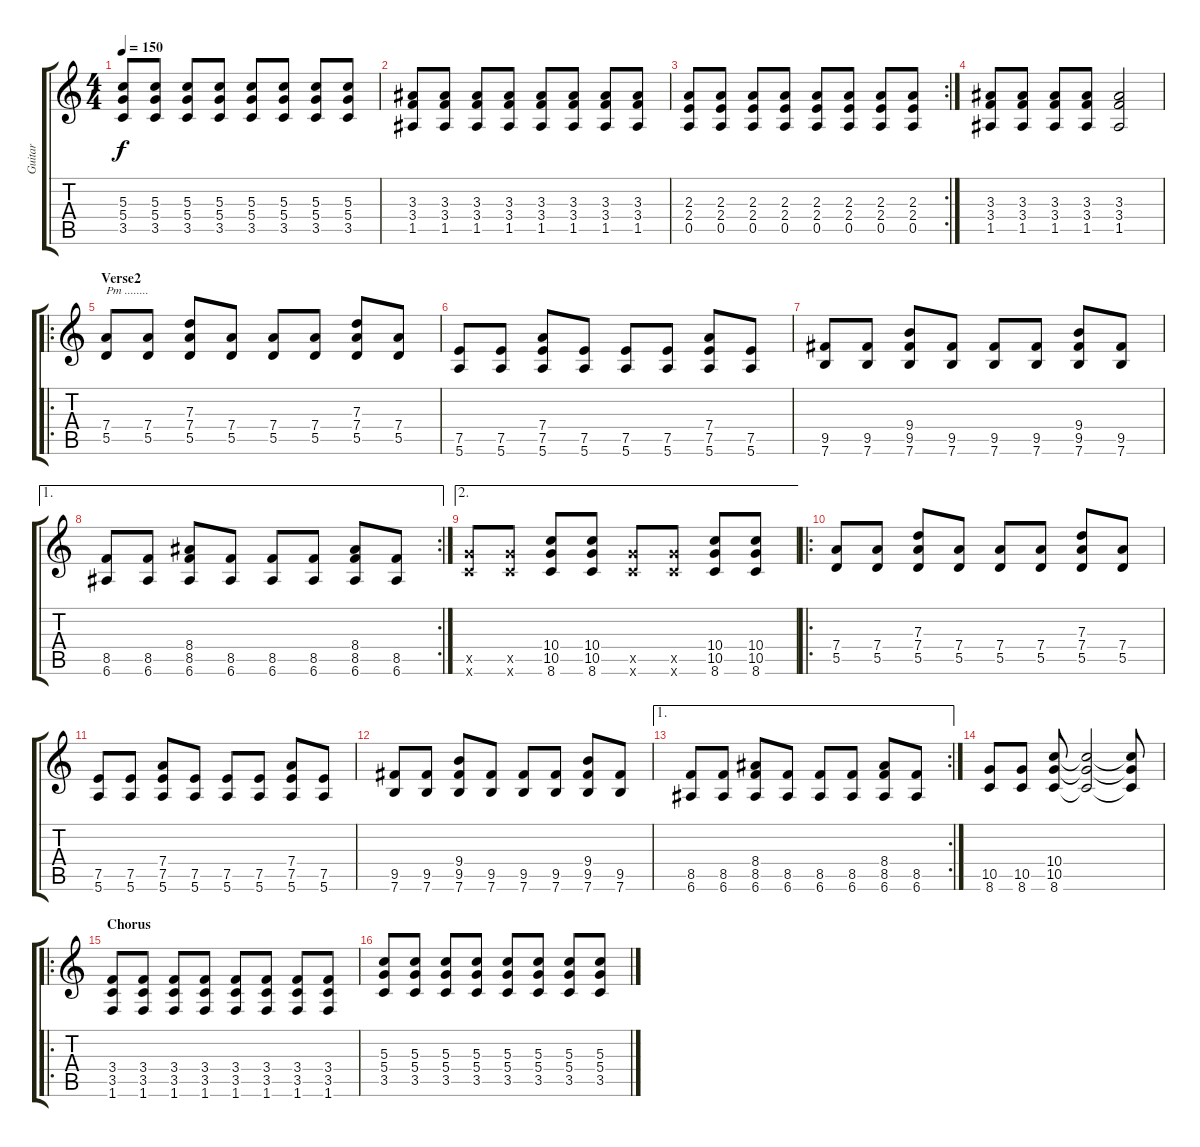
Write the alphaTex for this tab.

\track ("Guitar" "Guitar") {instrument overdrivenguitar}
\staff {score tabs}
\tuning (E4 B3 G3 D3 A2 E2) {hide}
\ts (4 4)
\tempo 150
\clef g2
\ks c
(5.3 5.4 3.5).8{dy f} (5.3 5.4 3.5).8 (5.3 5.4 3.5).8 (5.3 5.4 3.5).8 (5.3 5.4 3.5).8 (5.3 5.4 3.5).8 (5.3 5.4 3.5).8 (5.3 5.4 3.5).8 |
(3.3 3.4 1.5).8 (3.3 3.4 1.5).8 (3.3 3.4 1.5).8 (3.3 3.4 1.5).8 (3.3 3.4 1.5).8 (3.3 3.4 1.5).8 (3.3 3.4 1.5).8 (3.3 3.4 1.5).8 |
\rc 2
(2.3 2.4 0.5).8 (2.3 2.4 0.5).8 (2.3 2.4 0.5).8 (2.3 2.4 0.5).8 (2.3 2.4 0.5).8 (2.3 2.4 0.5).8 (2.3 2.4 0.5).8 (2.3 2.4 0.5).8 |
(3.3 3.4 1.5).8 (3.3 3.4 1.5).8 (3.3 3.4 1.5).8 (3.3 3.4 1.5).8 (3.3 3.4 1.5).2 |
\ro
\section ("" "Verse2")
(7.4 5.5).8{txt "Pm ........" instrument electricguitarmuted} (7.4 5.5).8 (7.3 7.4 5.5).8{instrument distortionguitar} (7.4 5.5).8{instrument electricguitarmuted} (7.4 5.5).8 (7.4 5.5).8 (7.3 7.4 5.5).8{instrument overdrivenguitar} (7.4 5.5).8{instrument electricguitarmuted} |
(7.5 5.6).8{instrument electricguitarmuted} (7.5 5.6).8 (7.4 7.5 5.6).8{instrument distortionguitar} (7.5 5.6).8{instrument electricguitarmuted} (7.5 5.6).8 (7.5 5.6).8 (7.4 7.5 5.6).8{instrument overdrivenguitar} (7.5 5.6).8{instrument electricguitarmuted} |
(9.5 7.6).8{instrument electricguitarmuted} (9.5 7.6).8 (9.4 9.5 7.6).8{instrument distortionguitar} (9.5 7.6).8{instrument electricguitarmuted} (9.5 7.6).8 (9.5 7.6).8 (9.4 9.5 7.6).8{instrument overdrivenguitar} (9.5 7.6).8{instrument electricguitarmuted} |
\ae 1
\rc 2
(8.5 6.6).8{instrument electricguitarmuted} (8.5 6.6).8 (8.4 8.5 6.6).8{instrument distortionguitar} (8.5 6.6).8{instrument electricguitarmuted} (8.5 6.6).8 (8.5 6.6).8 (8.4 8.5 6.6).8{instrument overdrivenguitar} (8.5 6.6).8{instrument electricguitarmuted} |
\ae 2
(10.5{x} 8.6{x}).8{instrument electricguitarmuted} (10.5{x} 8.6{x}).8 (10.4 10.5 8.6).8{instrument distortionguitar} (10.4 10.5 8.6).8 (10.5{x} 8.6{x}).8{instrument electricguitarmuted} (10.5{x} 8.6{x}).8 (10.4 10.5 8.6).8{instrument overdrivenguitar} (10.4 10.5 8.6).8 |
\ro
(7.4 5.5).8{instrument electricguitarmuted} (7.4 5.5).8 (7.3 7.4 5.5).8{instrument distortionguitar} (7.4 5.5).8{instrument electricguitarmuted} (7.4 5.5).8 (7.4 5.5).8 (7.3 7.4 5.5).8{instrument overdrivenguitar} (7.4 5.5).8{instrument electricguitarmuted} |
(7.5 5.6).8{instrument electricguitarmuted} (7.5 5.6).8 (7.4 7.5 5.6).8{instrument distortionguitar} (7.5 5.6).8{instrument electricguitarmuted} (7.5 5.6).8 (7.5 5.6).8 (7.4 7.5 5.6).8{instrument overdrivenguitar} (7.5 5.6).8{instrument electricguitarmuted} |
(9.5 7.6).8{instrument electricguitarmuted} (9.5 7.6).8 (9.4 9.5 7.6).8{instrument distortionguitar} (9.5 7.6).8{instrument electricguitarmuted} (9.5 7.6).8 (9.5 7.6).8 (9.4 9.5 7.6).8{instrument overdrivenguitar} (9.5 7.6).8{instrument electricguitarmuted} |
\ae 1
\rc 2
(8.5 6.6).8{instrument electricguitarmuted} (8.5 6.6).8 (8.4 8.5 6.6).8{instrument distortionguitar} (8.5 6.6).8{instrument electricguitarmuted} (8.5 6.6).8 (8.5 6.6).8 (8.4 8.5 6.6).8{instrument overdrivenguitar} (8.5 6.6).8{instrument electricguitarmuted} |
(10.5 8.6).8{instrument electricguitarmuted} (10.5 8.6).8 (10.4 10.5 8.6).8{instrument distortionguitar} (10.4{t} 10.5{t} 8.6{t}).2 (10.4{t} 10.5{t} 8.6{t}).8 |
\ro
\section ("" "Chorus")
(3.4 3.5 1.6).8{instrument overdrivenguitar} (3.4 3.5 1.6).8 (3.4 3.5 1.6).8 (3.4 3.5 1.6).8 (3.4 3.5 1.6).8 (3.4 3.5 1.6).8 (3.4 3.5 1.6).8 (3.4 3.5 1.6).8 |
(5.3 5.4 3.5).8 (5.3 5.4 3.5).8 (5.3 5.4 3.5).8 (5.3 5.4 3.5).8 (5.3 5.4 3.5).8 (5.3 5.4 3.5).8 (5.3 5.4 3.5).8 (5.3 5.4 3.5).8
